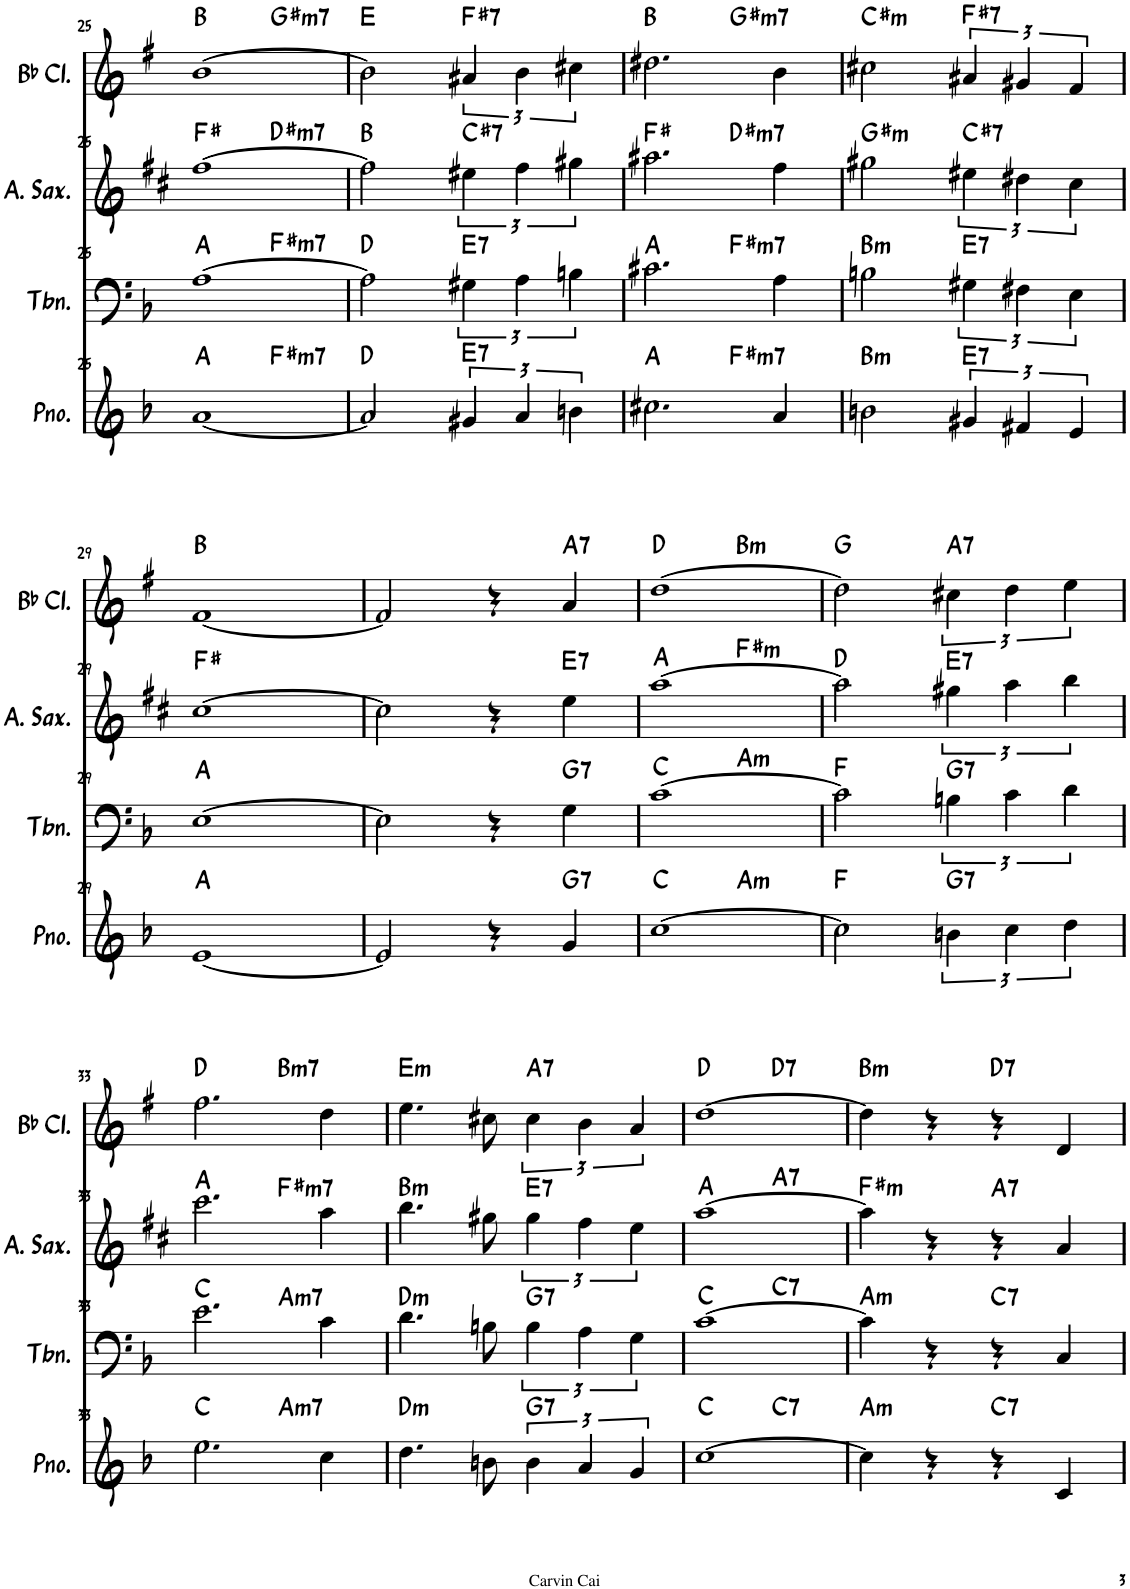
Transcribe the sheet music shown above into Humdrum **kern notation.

**kern	**harte	**kern	**harte	**kern	**harte	**kern	**harte
*part4	*part4	*part3	*part3	*part2	*part2	*part1	*part1
*staff4	*	*staff3	*	*staff2	*	*staff1	*
*I"钢琴	*	*I"长号	*	*I"中音萨克斯	*	*I"降B调单簧管	*
!!LO:PB:g=z
*clefG2	*	*clefF4	*	*clefG2	*	*clefG2	*
*	*	*	*	*Trd5c9	*	*Trd1c2	*
*k[b-]	*	*k[b-]	*	*k[f#c#]	*	*k[f#]	*
*M4/4	*	*M4/4	*	*M4/4	*	*M4/4	*
=25	=25	=25	=25	=25	=25	=25	=25
*^	*	*^	*	*^	*	*^	*
[1a	2ryy	A:maj	[1A	2ryy	A:maj	[1ff#	2ryy	F#:maj	[1b	2ryy	B:maj
!	!	!LO:H:kt=m7	!	!	!LO:H:kt=m7	!	!	!LO:H:kt=m7	!	!	!LO:H:kt=m7
.	2ryy	F#:min7	.	2ryy	F#:min7	.	2ryy	D#:min7	.	2ryy	G#:min7
*v	*v	*	*	*	*	*v	*v	*	*v	*v	*
*	*	*v	*v	*	*	*	*	*
=26	=26	=26	=26	=26	=26	=26	=26
2a/]	D:maj	2A\]	D:maj	2ff#\]	B:maj	2b\]	E:maj
!	!LO:H:kt=7	!	!LO:H:kt=7	!	!LO:H:kt=7	!	!LO:H:kt=7
6g#X/	E:7	6G#X\	E:7	6ee#X\	C#:7	6a#X/	F#:7
6a/	.	6A\	.	6ff#\	.	6b\	.
6bn\	.	6Bn\	.	6gg#X\	.	6cc#X\	.
=27	=27	=27	=27	=27	=27	=27	=27
*^	*	*^	*	*^	*	*^	*
2.cc#X\	2ryy	A:maj	2.c#X\	2ryy	A:maj	2.aa#X\	2ryy	F#:maj	2.dd#X\	2ryy	B:maj
!	!	!LO:H:kt=m7	!	!	!LO:H:kt=m7	!	!	!LO:H:kt=m7	!	!	!LO:H:kt=m7
.	2ryy	F#:min7	.	2ryy	F#:min7	.	2ryy	D#:min7	.	2ryy	G#:min7
4a/	.	.	4A\	.	.	4ff#\	.	.	4b\	.	.
=28	=28	=28	=28	=28	=28	=28	=28	=28	=28	=28	=28
!	!	!LO:H:kt=m	!	!	!LO:H:kt=m	!	!	!LO:H:kt=m	!	!	!LO:H:kt=m
*v	*v	*	*	*	*	*v	*v	*	*v	*v	*
*	*	*v	*v	*	*	*	*	*
2bn\	B:min	2Bn\	B:min	2gg#X\	G#:min	2cc#X\	C#:min
!	!LO:H:kt=7	!	!LO:H:kt=7	!	!LO:H:kt=7	!	!LO:H:kt=7
6g#X/	E:7	6G#X\	E:7	6ee#X\	C#:7	6a#X/	F#:7
6f#X/	.	6F#X\	.	6dd#X\	.	6g#X/	.
6e/	.	6E\	.	6cc#\	.	6f#/	.
!!LO:LB:g=z
=29	=29	=29	=29	=29	=29	=29	=29
[1e	A:maj	[1E	A:maj	[1cc#	F#:maj	[1f#	B:maj
=30	=30	=30	=30	=30	=30	=30	=30
2e/]	.	2E\]	.	2cc#\]	.	2f#/]	.
4r	.	4r	.	4r	.	4r	.
!	!LO:H:kt=7	!	!LO:H:kt=7	!	!LO:H:kt=7	!	!LO:H:kt=7
4g/	G:7	4G\	G:7	4ee\	E:7	4a/	A:7
=31	=31	=31	=31	=31	=31	=31	=31
*^	*	*^	*	*^	*	*^	*
[1cc	2ryy	C:maj	[1c	2ryy	C:maj	[1aa	2ryy	A:maj	[1dd	2ryy	D:maj
!	!	!LO:H:kt=m	!	!	!LO:H:kt=m	!	!	!LO:H:kt=m	!	!	!LO:H:kt=m
.	2ryy	A:min	.	2ryy	A:min	.	2ryy	F#:min	.	2ryy	B:min
*v	*v	*	*	*	*	*v	*v	*	*v	*v	*
*	*	*v	*v	*	*	*	*	*
=32	=32	=32	=32	=32	=32	=32	=32
2cc\]	F:maj	2c\]	F:maj	2aa\]	D:maj	2dd\]	G:maj
!	!LO:H:kt=7	!	!LO:H:kt=7	!	!LO:H:kt=7	!	!LO:H:kt=7
6bn\	G:7	6Bn\	G:7	6gg#X\	E:7	6cc#X\	A:7
6cc\	.	6c\	.	6aa\	.	6dd\	.
6dd\	.	6d\	.	6bb\	.	6ee\	.
!!LO:LB:g=z
=33	=33	=33	=33	=33	=33	=33	=33
*^	*	*^	*	*^	*	*^	*
2.ee\	2ryy	C:maj	2.e\	2ryy	C:maj	2.ccc#\	2ryy	A:maj	2.ff#\	2ryy	D:maj
!	!	!LO:H:kt=m7	!	!	!LO:H:kt=m7	!	!	!LO:H:kt=m7	!	!	!LO:H:kt=m7
.	2ryy	A:min7	.	2ryy	A:min7	.	2ryy	F#:min7	.	2ryy	B:min7
4cc\	.	.	4c\	.	.	4aa\	.	.	4dd\	.	.
=34	=34	=34	=34	=34	=34	=34	=34	=34	=34	=34	=34
!	!	!LO:H:kt=m	!	!	!LO:H:kt=m	!	!	!LO:H:kt=m	!	!	!LO:H:kt=m
*v	*v	*	*	*	*	*v	*v	*	*v	*v	*
*	*	*v	*v	*	*	*	*	*
4.dd\	D:min	4.d\	D:min	4.bb\	B:min	4.ee\	E:min
8bn\	.	8Bn\	.	8gg#X\	.	8cc#X\	.
!	!LO:H:kt=7	!	!LO:H:kt=7	!	!LO:H:kt=7	!	!LO:H:kt=7
6b\	G:7	6B\	G:7	6gg#\	E:7	6cc#\	A:7
6a/	.	6A\	.	6ff#\	.	6b\	.
6g/	.	6G\	.	6ee\	.	6a/	.
=35	=35	=35	=35	=35	=35	=35	=35
*^	*	*^	*	*^	*	*^	*
[1cc	2ryy	C:maj	[1c	2ryy	C:maj	[1aa	2ryy	A:maj	[1dd	2ryy	D:maj
!	!	!LO:H:kt=7	!	!	!LO:H:kt=7	!	!	!LO:H:kt=7	!	!	!LO:H:kt=7
.	2ryy	C:7	.	2ryy	C:7	.	2ryy	A:7	.	2ryy	D:7
=36	=36	=36	=36	=36	=36	=36	=36	=36	=36	=36	=36
!	!	!LO:H:kt=m	!	!	!LO:H:kt=m	!	!	!LO:H:kt=m	!	!	!LO:H:kt=m
*v	*v	*	*	*	*	*v	*v	*	*v	*v	*
*	*	*v	*v	*	*	*	*	*
4cc\]	A:min	4c\]	A:min	4aa\]	F#:min	4dd\]	B:min
4r	.	4r	.	4r	.	4r	.
!	!LO:H:kt=7	!	!LO:H:kt=7	!	!LO:H:kt=7	!	!LO:H:kt=7
4r	C:7	4r	C:7	4r	A:7	4r	D:7
4c/	.	4C/	.	4a/	.	4d/	.
=	=	=	=	=	=	=	=
*-	*-	*-	*-	*-	*-	*-	*-
